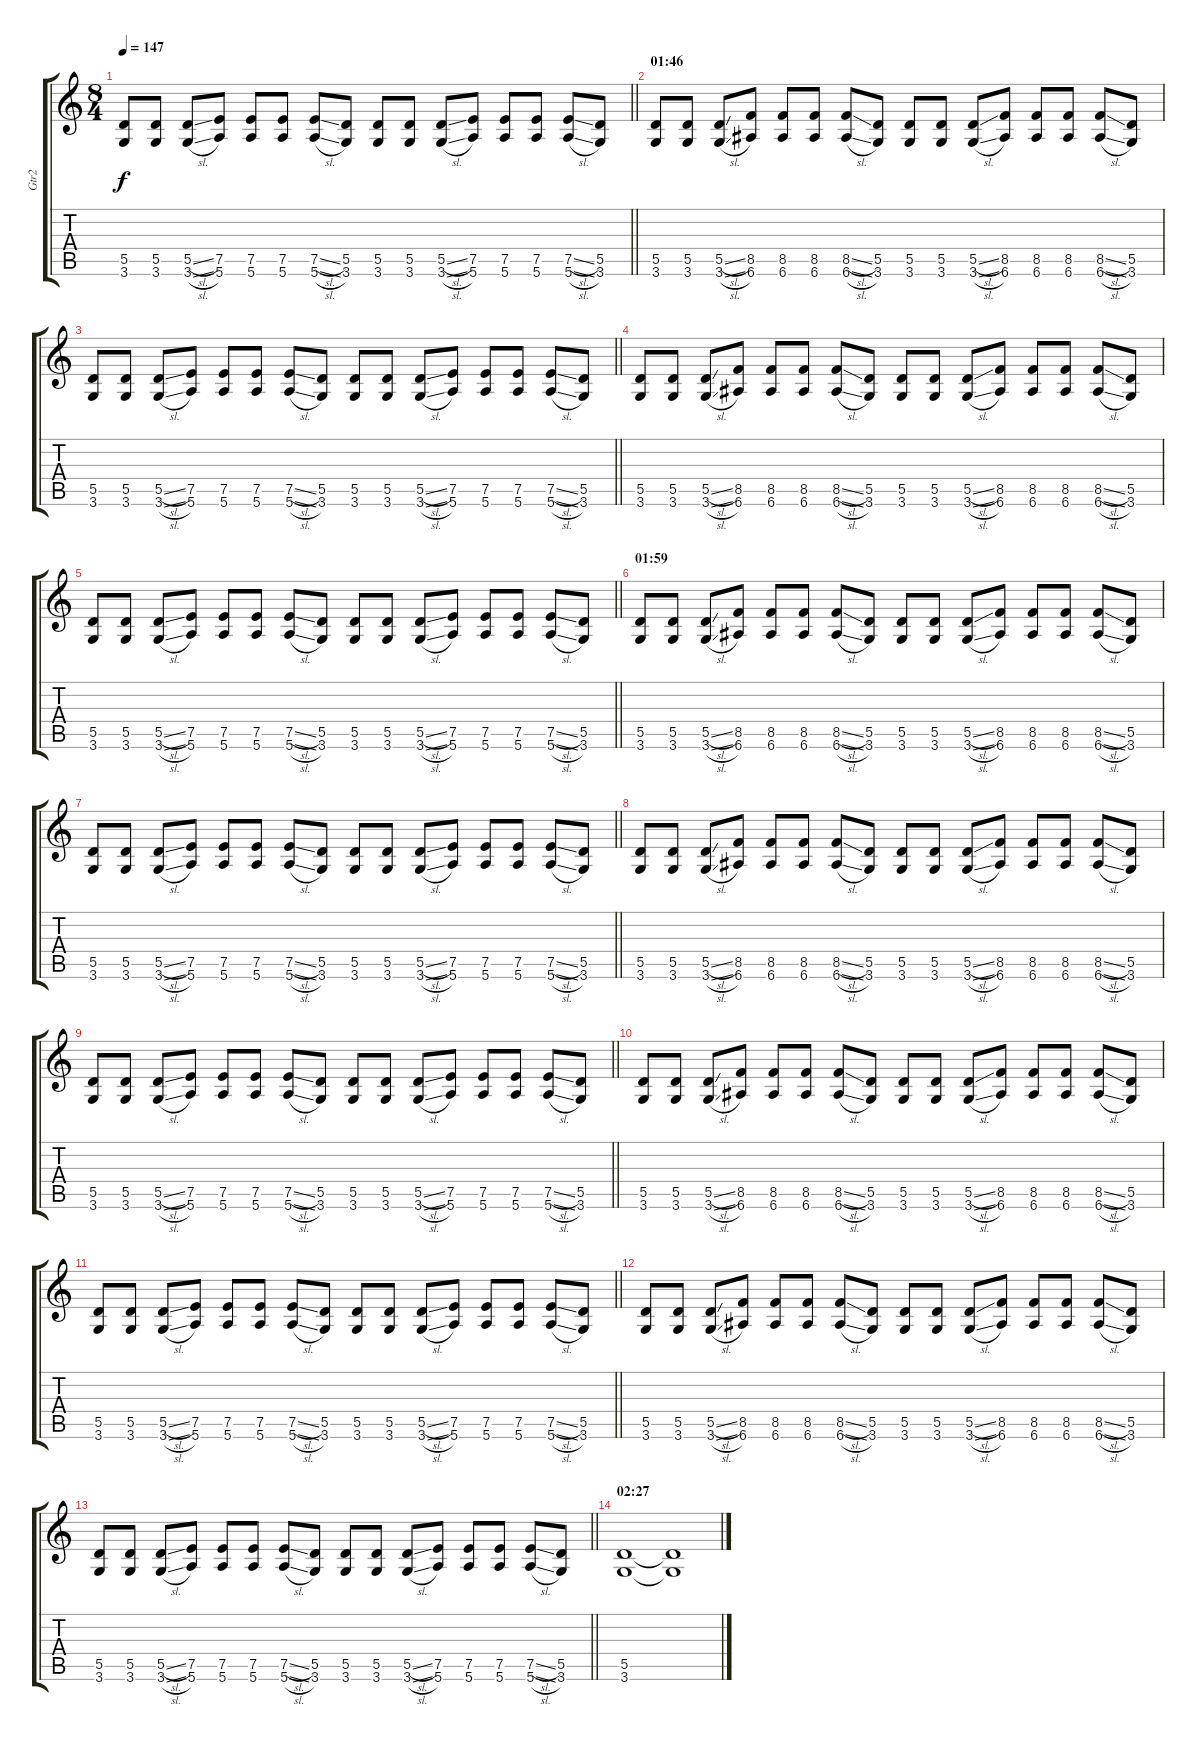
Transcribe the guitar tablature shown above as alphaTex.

\track ("Gtr2" "Gtr2") {instrument distortionguitar}
\staff {score tabs}
\tuning (E4 B3 G3 D3 A2 E2) {hide}
\ts (8 4)
\tempo 147
\clef g2
\barLineRight lightlight
\ks c
(5.5 3.6).8{dy f} (5.5 3.6).8 (5.5{sl} 3.6{sl}).8 (7.5 5.6).8 (7.5 5.6).8 (7.5 5.6).8 (7.5{sl} 5.6{sl}).8 (5.5 3.6).8 (5.5 3.6).8 (5.5 3.6).8 (5.5{sl} 3.6{sl}).8 (7.5 5.6).8 (7.5 5.6).8 (7.5 5.6).8 (7.5{sl} 5.6{sl}).8 (5.5 3.6).8 |
\section ("" "01:46")
(5.5 3.6).8 (5.5 3.6).8 (5.5{sl} 3.6{sl}).8 (8.5 6.6).8 (8.5 6.6).8 (8.5 6.6).8 (8.5{sl} 6.6{sl}).8 (5.5 3.6).8 (5.5 3.6).8 (5.5 3.6).8 (5.5{sl} 3.6{sl}).8 (8.5 6.6).8 (8.5 6.6).8 (8.5 6.6).8 (8.5{sl} 6.6{sl}).8 (5.5 3.6).8 |
\barLineRight lightlight
(5.5 3.6).8 (5.5 3.6).8 (5.5{sl} 3.6{sl}).8 (7.5 5.6).8 (7.5 5.6).8 (7.5 5.6).8 (7.5{sl} 5.6{sl}).8 (5.5 3.6).8 (5.5 3.6).8 (5.5 3.6).8 (5.5{sl} 3.6{sl}).8 (7.5 5.6).8 (7.5 5.6).8 (7.5 5.6).8 (7.5{sl} 5.6{sl}).8 (5.5 3.6).8 |
(5.5 3.6).8 (5.5 3.6).8 (5.5{sl} 3.6{sl}).8 (8.5 6.6).8 (8.5 6.6).8 (8.5 6.6).8 (8.5{sl} 6.6{sl}).8 (5.5 3.6).8 (5.5 3.6).8 (5.5 3.6).8 (5.5{sl} 3.6{sl}).8 (8.5 6.6).8 (8.5 6.6).8 (8.5 6.6).8 (8.5{sl} 6.6{sl}).8 (5.5 3.6).8 |
\barLineRight lightlight
(5.5 3.6).8 (5.5 3.6).8 (5.5{sl} 3.6{sl}).8 (7.5 5.6).8 (7.5 5.6).8 (7.5 5.6).8 (7.5{sl} 5.6{sl}).8 (5.5 3.6).8 (5.5 3.6).8 (5.5 3.6).8 (5.5{sl} 3.6{sl}).8 (7.5 5.6).8 (7.5 5.6).8 (7.5 5.6).8 (7.5{sl} 5.6{sl}).8 (5.5 3.6).8 |
\section ("" "01:59")
(5.5 3.6).8 (5.5 3.6).8 (5.5{sl} 3.6{sl}).8 (8.5 6.6).8 (8.5 6.6).8 (8.5 6.6).8 (8.5{sl} 6.6{sl}).8 (5.5 3.6).8 (5.5 3.6).8 (5.5 3.6).8 (5.5{sl} 3.6{sl}).8 (8.5 6.6).8 (8.5 6.6).8 (8.5 6.6).8 (8.5{sl} 6.6{sl}).8 (5.5 3.6).8 |
\barLineRight lightlight
(5.5 3.6).8 (5.5 3.6).8 (5.5{sl} 3.6{sl}).8 (7.5 5.6).8 (7.5 5.6).8 (7.5 5.6).8 (7.5{sl} 5.6{sl}).8 (5.5 3.6).8 (5.5 3.6).8 (5.5 3.6).8 (5.5{sl} 3.6{sl}).8 (7.5 5.6).8 (7.5 5.6).8 (7.5 5.6).8 (7.5{sl} 5.6{sl}).8 (5.5 3.6).8 |
(5.5 3.6).8 (5.5 3.6).8 (5.5{sl} 3.6{sl}).8 (8.5 6.6).8 (8.5 6.6).8 (8.5 6.6).8 (8.5{sl} 6.6{sl}).8 (5.5 3.6).8 (5.5 3.6).8 (5.5 3.6).8 (5.5{sl} 3.6{sl}).8 (8.5 6.6).8 (8.5 6.6).8 (8.5 6.6).8 (8.5{sl} 6.6{sl}).8 (5.5 3.6).8 |
\barLineRight lightlight
(5.5 3.6).8 (5.5 3.6).8 (5.5{sl} 3.6{sl}).8 (7.5 5.6).8 (7.5 5.6).8 (7.5 5.6).8 (7.5{sl} 5.6{sl}).8 (5.5 3.6).8 (5.5 3.6).8 (5.5 3.6).8 (5.5{sl} 3.6{sl}).8 (7.5 5.6).8 (7.5 5.6).8 (7.5 5.6).8 (7.5{sl} 5.6{sl}).8 (5.5 3.6).8 |
(5.5 3.6).8 (5.5 3.6).8 (5.5{sl} 3.6{sl}).8 (8.5 6.6).8 (8.5 6.6).8 (8.5 6.6).8 (8.5{sl} 6.6{sl}).8 (5.5 3.6).8 (5.5 3.6).8 (5.5 3.6).8 (5.5{sl} 3.6{sl}).8 (8.5 6.6).8 (8.5 6.6).8 (8.5 6.6).8 (8.5{sl} 6.6{sl}).8 (5.5 3.6).8 |
\barLineRight lightlight
(5.5 3.6).8 (5.5 3.6).8 (5.5{sl} 3.6{sl}).8 (7.5 5.6).8 (7.5 5.6).8 (7.5 5.6).8 (7.5{sl} 5.6{sl}).8 (5.5 3.6).8 (5.5 3.6).8 (5.5 3.6).8 (5.5{sl} 3.6{sl}).8 (7.5 5.6).8 (7.5 5.6).8 (7.5 5.6).8 (7.5{sl} 5.6{sl}).8 (5.5 3.6).8 |
(5.5 3.6).8 (5.5 3.6).8 (5.5{sl} 3.6{sl}).8 (8.5 6.6).8 (8.5 6.6).8 (8.5 6.6).8 (8.5{sl} 6.6{sl}).8 (5.5 3.6).8 (5.5 3.6).8 (5.5 3.6).8 (5.5{sl} 3.6{sl}).8 (8.5 6.6).8 (8.5 6.6).8 (8.5 6.6).8 (8.5{sl} 6.6{sl}).8 (5.5 3.6).8 |
\barLineRight lightlight
(5.5 3.6).8 (5.5 3.6).8 (5.5{sl} 3.6{sl}).8 (7.5 5.6).8 (7.5 5.6).8 (7.5 5.6).8 (7.5{sl} 5.6{sl}).8 (5.5 3.6).8 (5.5 3.6).8 (5.5 3.6).8 (5.5{sl} 3.6{sl}).8 (7.5 5.6).8 (7.5 5.6).8 (7.5 5.6).8 (7.5{sl} 5.6{sl}).8 (5.5 3.6).8 |
\section ("" "02:27")
(5.5 3.6).1 (5.5{t} 3.6{t}).1
